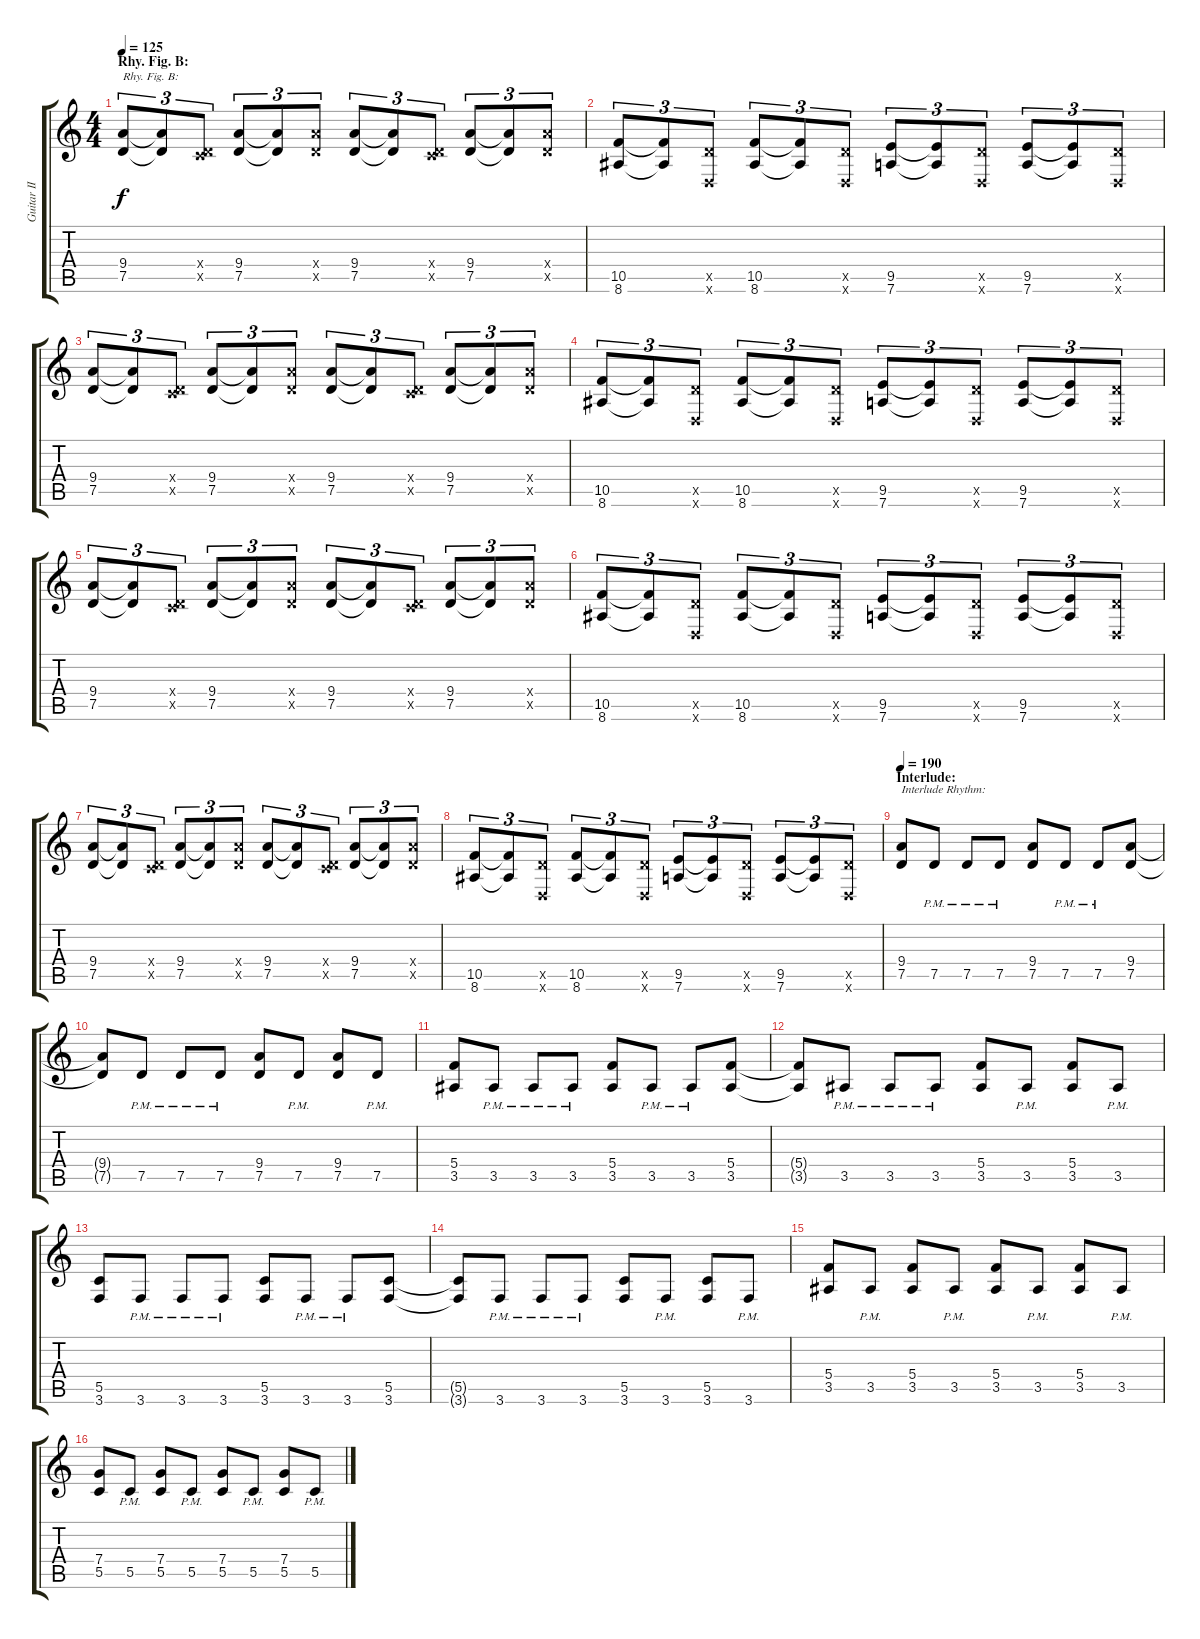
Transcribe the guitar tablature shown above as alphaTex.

\track ("Guitar II" "Guitar II") {instrument distortionguitar}
\staff {score tabs}
\tuning (D4 A3 F3 C3 G2 D2) {hide}
\ts (4 4)
\section ("" "Rhy. Fig. B:")
\tempo 125
\clef g2
\ks c
(9.4 7.5).8{tu (3 2) txt "Rhy. Fig. B:" dy f} (9.4{t} 7.5{t}).8{tu (3 2)} (0.4{x} 7.5{x}).8{tu (3 2)} (9.4 7.5).8{tu (3 2)} (9.4{t} 7.5{t}).8{tu (3 2)} (9.4{x} 7.5{x}).8{tu (3 2)} (9.4 7.5).8{tu (3 2)} (9.4{t} 7.5{t}).8{tu (3 2)} (0.4{x} 7.5{x}).8{tu (3 2)} (9.4 7.5).8{tu (3 2)} (9.4{t} 7.5{t}).8{tu (3 2)} (9.4{x} 7.5{x}).8{tu (3 2)} |
(10.5 8.6).8{tu (3 2)} (10.5{t} 8.6{t}).8{tu (3 2)} (7.5{x} 0.6{x}).8{tu (3 2)} (10.5 8.6).8{tu (3 2)} (10.5{t} 8.6{t}).8{tu (3 2)} (7.5{x} 0.6{x}).8{tu (3 2)} (9.5 7.6).8{tu (3 2)} (9.5{t} 7.6{t}).8{tu (3 2)} (7.5{x} 0.6{x}).8{tu (3 2)} (9.5 7.6).8{tu (3 2)} (9.5{t} 7.6{t}).8{tu (3 2)} (7.5{x} 0.6{x}).8{tu (3 2)} |
(9.4 7.5).8{tu (3 2)} (9.4{t} 7.5{t}).8{tu (3 2)} (0.4{x} 7.5{x}).8{tu (3 2)} (9.4 7.5).8{tu (3 2)} (9.4{t} 7.5{t}).8{tu (3 2)} (9.4{x} 7.5{x}).8{tu (3 2)} (9.4 7.5).8{tu (3 2)} (9.4{t} 7.5{t}).8{tu (3 2)} (0.4{x} 7.5{x}).8{tu (3 2)} (9.4 7.5).8{tu (3 2)} (9.4{t} 7.5{t}).8{tu (3 2)} (9.4{x} 7.5{x}).8{tu (3 2)} |
(10.5 8.6).8{tu (3 2)} (10.5{t} 8.6{t}).8{tu (3 2)} (7.5{x} 0.6{x}).8{tu (3 2)} (10.5 8.6).8{tu (3 2)} (10.5{t} 8.6{t}).8{tu (3 2)} (7.5{x} 0.6{x}).8{tu (3 2)} (9.5 7.6).8{tu (3 2)} (9.5{t} 7.6{t}).8{tu (3 2)} (7.5{x} 0.6{x}).8{tu (3 2)} (9.5 7.6).8{tu (3 2)} (9.5{t} 7.6{t}).8{tu (3 2)} (7.5{x} 0.6{x}).8{tu (3 2)} |
(9.4 7.5).8{tu (3 2)} (9.4{t} 7.5{t}).8{tu (3 2)} (0.4{x} 7.5{x}).8{tu (3 2)} (9.4 7.5).8{tu (3 2)} (9.4{t} 7.5{t}).8{tu (3 2)} (9.4{x} 7.5{x}).8{tu (3 2)} (9.4 7.5).8{tu (3 2)} (9.4{t} 7.5{t}).8{tu (3 2)} (0.4{x} 7.5{x}).8{tu (3 2)} (9.4 7.5).8{tu (3 2)} (9.4{t} 7.5{t}).8{tu (3 2)} (9.4{x} 7.5{x}).8{tu (3 2)} |
(10.5 8.6).8{tu (3 2)} (10.5{t} 8.6{t}).8{tu (3 2)} (7.5{x} 0.6{x}).8{tu (3 2)} (10.5 8.6).8{tu (3 2)} (10.5{t} 8.6{t}).8{tu (3 2)} (7.5{x} 0.6{x}).8{tu (3 2)} (9.5 7.6).8{tu (3 2)} (9.5{t} 7.6{t}).8{tu (3 2)} (7.5{x} 0.6{x}).8{tu (3 2)} (9.5 7.6).8{tu (3 2)} (9.5{t} 7.6{t}).8{tu (3 2)} (7.5{x} 0.6{x}).8{tu (3 2)} |
(9.4 7.5).8{tu (3 2)} (9.4{t} 7.5{t}).8{tu (3 2)} (0.4{x} 7.5{x}).8{tu (3 2)} (9.4 7.5).8{tu (3 2)} (9.4{t} 7.5{t}).8{tu (3 2)} (9.4{x} 7.5{x}).8{tu (3 2)} (9.4 7.5).8{tu (3 2)} (9.4{t} 7.5{t}).8{tu (3 2)} (0.4{x} 7.5{x}).8{tu (3 2)} (9.4 7.5).8{tu (3 2)} (9.4{t} 7.5{t}).8{tu (3 2)} (9.4{x} 7.5{x}).8{tu (3 2)} |
(10.5 8.6).8{tu (3 2)} (10.5{t} 8.6{t}).8{tu (3 2)} (7.5{x} 0.6{x}).8{tu (3 2)} (10.5 8.6).8{tu (3 2)} (10.5{t} 8.6{t}).8{tu (3 2)} (7.5{x} 0.6{x}).8{tu (3 2)} (9.5 7.6).8{tu (3 2)} (9.5{t} 7.6{t}).8{tu (3 2)} (7.5{x} 0.6{x}).8{tu (3 2)} (9.5 7.6).8{tu (3 2)} (9.5{t} 7.6{t}).8{tu (3 2)} (7.5{x} 0.6{x}).8{tu (3 2)} |
\section ("" "Interlude:")
\tempo 190
(9.4 7.5).8{txt "Interlude Rhythm:"} 7.5{pm}.8 7.5{pm}.8 7.5{pm}.8 (9.4 7.5).8 7.5{pm}.8 7.5{pm}.8 (9.4 7.5).8 |
(9.4{t} 7.5{t}).8 7.5{pm}.8 7.5{pm}.8 7.5{pm}.8 (9.4 7.5).8 7.5{pm}.8 (9.4 7.5).8 7.5{pm}.8 |
(5.4 3.5).8 3.5{pm}.8 3.5{pm}.8 3.5{pm}.8 (5.4 3.5).8 3.5{pm}.8 3.5{pm}.8 (5.4 3.5).8 |
(5.4{t} 3.5{t}).8 3.5{pm}.8 3.5{pm}.8 3.5{pm}.8 (5.4 3.5).8 3.5{pm}.8 (5.4 3.5).8 3.5{pm}.8 |
(5.5 3.6).8 3.6{pm}.8 3.6{pm}.8 3.6{pm}.8 (5.5 3.6).8 3.6{pm}.8 3.6{pm}.8 (5.5 3.6).8 |
(5.5{t} 3.6{t}).8 3.6{pm}.8 3.6{pm}.8 3.6{pm}.8 (5.5 3.6).8 3.6{pm}.8 (5.5 3.6).8 3.6{pm}.8 |
(5.4 3.5).8 3.5{pm}.8 (5.4 3.5).8 3.5{pm}.8 (5.4 3.5).8 3.5{pm}.8 (5.4 3.5).8 3.5{pm}.8 |
(7.4 5.5).8 5.5{pm}.8 (7.4 5.5).8 5.5{pm}.8 (7.4 5.5).8 5.5{pm}.8 (7.4 5.5).8 5.5{pm}.8
